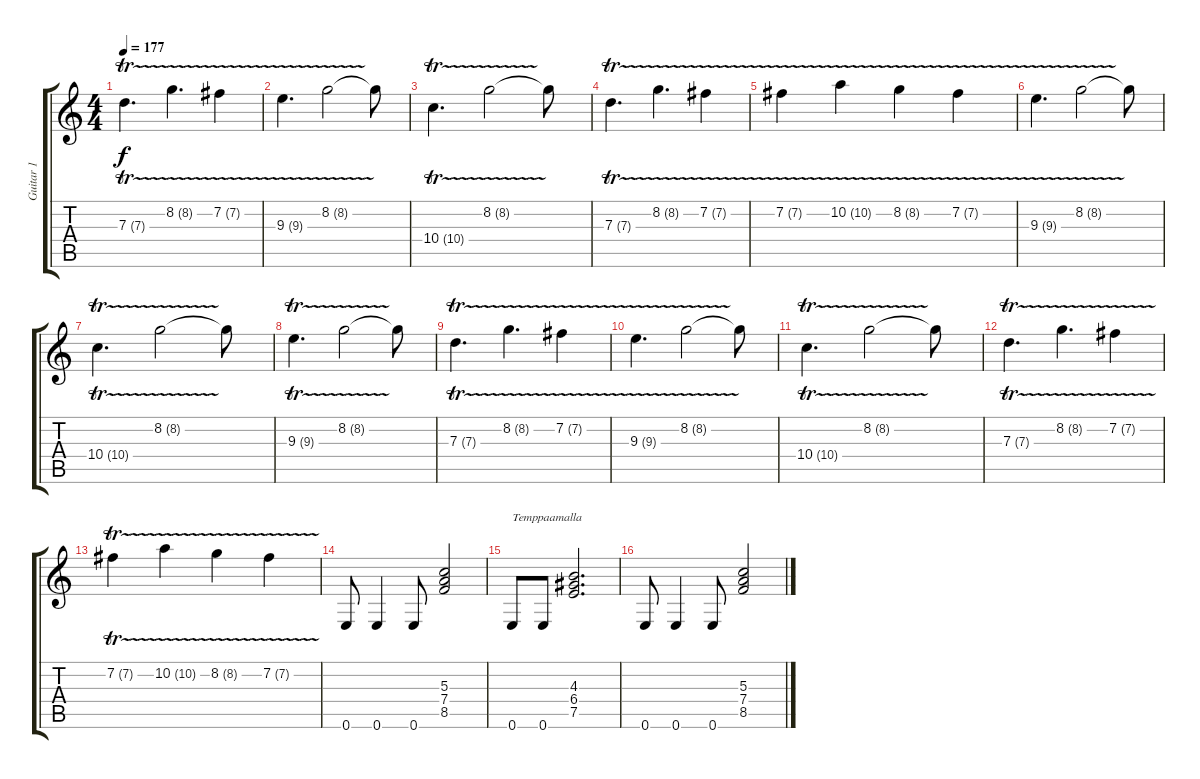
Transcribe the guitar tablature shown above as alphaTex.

\track ("Guitar 1" "Guitar 1") {solo instrument overdrivenguitar}
\staff {score tabs}
\tuning (E4 B3 G3 D3 A2 E2) {hide}
\ts (4 4)
\tempo 177
\clef g2
\ks c
7.3{tr (7 16)}.4{d dy f} 8.2{tr (8 16)}.4{d} 7.2{tr (7 16)}.4 |
9.3{tr (9 16)}.4{d} 8.2{tr (8 16)}.2 8.2{t}.8 |
10.4{tr (10 16)}.4{d} 8.2{tr (8 16)}.2 8.2{t}.8 |
7.3{tr (7 16)}.4{d} 8.2{tr (8 16)}.4{d} 7.2{tr (7 16)}.4 |
7.2{tr (7 16)}.4 10.2{tr (10 16)}.4 8.2{tr (8 16)}.4 7.2{tr (7 16)}.4 |
9.3{tr (9 16)}.4{d} 8.2{tr (8 16)}.2 8.2{t}.8 |
10.4{tr (10 16)}.4{d} 8.2{tr (8 16)}.2 8.2{t}.8 |
9.3{tr (9 16)}.4{d} 8.2{tr (8 16)}.2 8.2{t}.8 |
7.3{tr (7 16)}.4{d} 8.2{tr (8 16)}.4{d} 7.2{tr (7 16)}.4 |
9.3{tr (9 16)}.4{d} 8.2{tr (8 16)}.2 8.2{t}.8 |
10.4{tr (10 16)}.4{d} 8.2{tr (8 16)}.2 8.2{t}.8 |
7.3{tr (7 16)}.4{d} 8.2{tr (8 16)}.4{d} 7.2{tr (7 16)}.4 |
7.2{tr (7 16)}.4 10.2{tr (10 16)}.4 8.2{tr (8 16)}.4 7.2{tr (7 16)}.4 |
0.6.8 0.6.4 0.6.8 (5.3 7.4 8.5).2 |
0.6.8{txt "Temppaamalla"} 0.6.8 (4.3 6.4 7.5).2{d} |
0.6.8 0.6.4 0.6.8 (5.3 7.4 8.5).2
